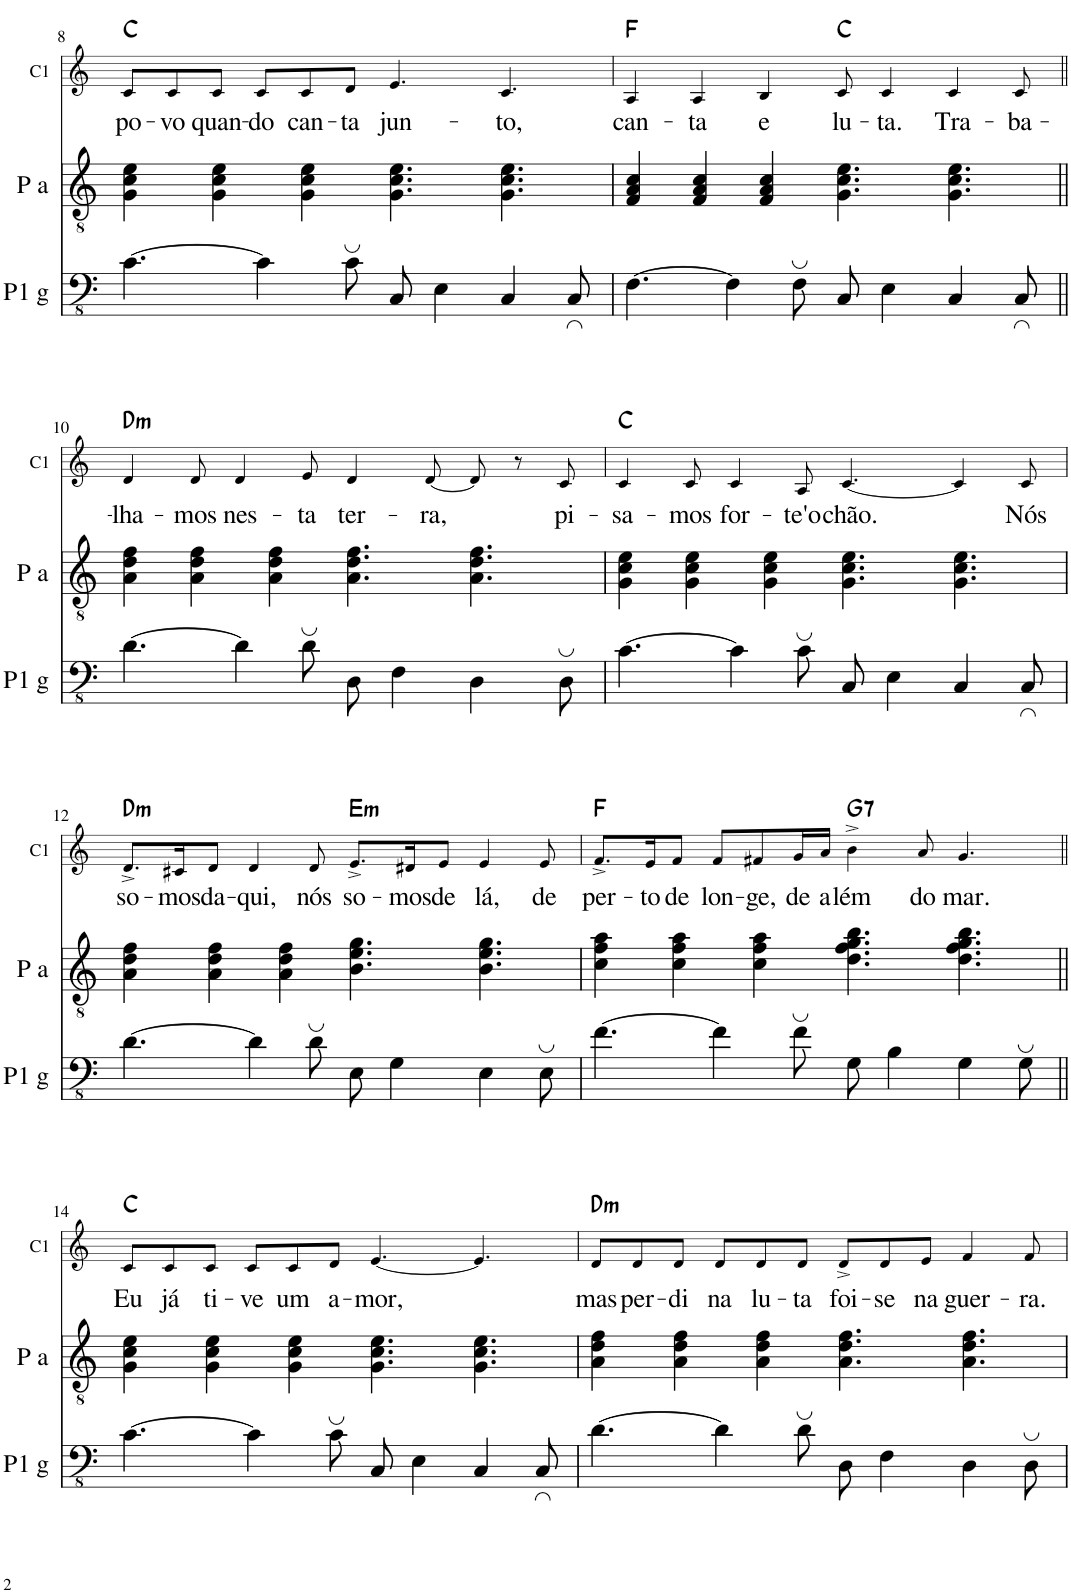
**kern	**kern	**kern	**kern	**kern	**kern	**kern	**text	**harte	**kern	**text	**harte	**kern	**text	**harte	**kern	**text	**harte
*part10	*part9	*part8	*part7	*part6	*part5	*part4	*part4	*part4	*part3	*part3	*part3	*part2	*part2	*part2	*part1	*part1	*part1
*staff10	*staff9	*staff8	*staff7	*staff6	*staff5	*staff4	*staff4	*	*staff3	*staff3	*	*staff2	*staff2	*	*staff1	*staff1	*
*I"T3 timpano	*I"H2 Harpa	*I"H1 violão	*I"P2 grave	*I"P1 grave	*I"P agudo	*I"C4	*	*	*I"C3	*	*	*I"C2	*	*	*I"C1	*	*
*I'T3	*I'H2	*I'H1	*I'P2 g	*I'P1 g	*I'P a	*I'C4	*	*	*I'C3	*	*	*I'C2	*	*	*I'C1	*	*
!!LO:PB:g=z
*clefF4	*clefF4	*clefF4	*clefFv4	*clefFv4	*clefGv2	*clefG2	*	*	*clefG2	*	*	*clefG2	*	*	*clefG2	*	*
*	*Trd-7c-12	*	*	*	*	*Trd1c2	*	*	*Trd1c2	*	*	*Trd4c7	*	*	*	*	*
*k[]	*k[]	*k[]	*k[]	*k[]	*k[]	*k[]	*	*	*k[]	*	*	*k[]	*	*	*k[]	*	*
*M12/8	*M12/8	*M12/8	*M12/8	*M12/8	*M12/8	*M12/8	*	*	*M12/8	*	*	*M12/8	*	*	*M12/8	*	*
=8	=8	=8	=8	=8	=8	=8	=8	=8	=8	=8	=8	=8	=8	=8	=8	=8	=8
!	!	!	!	!	!	!	!	!	!	!	!	!	!	!	!	!LO:LY:b	!
4GGG 4CC 4EE	4GG 4C 4E	4GG 4C 4E	[4.C	[4.C\	4G\ 4c\ 4e\	8c/L	po-	C:maj	8c/L	po-	C:maj	8c/L	po-	C:maj	8c/L	po-	C:maj
!	!	!	!	!	!	!	!	!	!	!	!	!	!	!	!	!LO:LY:b	!
.	.	.	.	.	.	8c/	-vo	.	8c/	-vo	.	8c/	-vo	.	8c/	-vo	.
!	!	!	!	!	!	!	!	!	!	!	!	!	!	!	!	!LO:LY:b	!
[8GGG [8CC [8EE	[8GG [8C [8E	[8GG [8C [8E	.	.	4G\ 4c\ 4e\	8c/J	quan-	.	8c/J	quan-	.	8c/J	quan-	.	8c/J	quan-	.
!	!	!	!	!	!	!	!	!	!	!	!	!	!	!	!	!LO:LY:b	!
8GGG] 8CC] 8EE]	8GG] 8C] 8E]	8GG] 8C] 8E]	4.C]	4C\]	.	8c/L	-do	.	8c/L	-do	.	8c/L	-do	.	8c/L	-do	.
!	!	!	!	!	!	!	!	!	!	!	!	!	!	!	!	!LO:LY:b	!
4GGG 4CC 4EE	4GG 4C 4E	4GG 4C 4E	.	.	4G\ 4c\ 4e\	8c/	can-	.	8c/	can-	.	8c/	can-	.	8c/	can-	.
!	!	!	!	!	!	!	!	!	!	!	!	!	!	!	!	!LO:LY:b	!
.	.	.	.	8C\	.	8d/J	-ta	.	8d/J	-ta	.	8d/J	-ta	.	8d/J	-ta	.
!	!	!	!	!	!	!	!	!	!	!	!	!	!	!	!	!LO:LY:b	!
8GGG 8CC 8EE	8GG 8C 8E	8GG 8C 8E	8CC	8CC/	4.G\ 4.c\ 4.e\	4.e	jun-	.	4.e	jun-	.	4.e	jun-	.	4.e/	jun-	.
4GGG 4CC 4EE	4GG 4C 4E	4GG 4C 4E	4EE	4EE\	.	.	.	.	.	.	.	.	.	.	.	.	.
!	!	!	!	!	!	!	!	!	!	!	!	!	!	!	!	!LO:LY:b	!
4.GGG 4.CC 4.EE	4.GG 4.C 4.E	4.GG 4.C 4.E	4.CC	4CC/	4.G\ 4.c\ 4.e\	4.c	to,	.	4.c	to,	.	4.c	to,	.	4.c/	to,	.
.	.	.	.	8CC/	.	.	.	.	.	.	.	.	.	.	.	.	.
=9	=9	=9	=9	=9	=9	=9	=9	=9	=9	=9	=9	=9	=9	=9	=9	=9	=9
!	!	!	!	!	!	!	!	!	!	!	!	!	!	!	!	!LO:LY:b	!
4FFF 4AAA 4CC	4FF 4AA 4C	4GG 4BB 4D 4F	[4.FF	[4.FF\	4F/ 4A/ 4c/	4A	can-	F:maj	4A	can-	F:maj	4A	can-	F:maj	4A/	can-	F:maj
!	!	!	!	!	!	!	!	!	!	!	!	!	!	!	!	!LO:LY:b	!
[8FFF [8AAA [8CC	[8FF [8AA [8C	[8GG [8BB [8D [8F	.	.	4F/ 4A/ 4c/	4A	-ta	.	4A	-ta	.	4A	-ta	.	4A/	-ta	.
8FFF] 8AAA] 8CC]	8FF] 8AA] 8C]	8GG] 8BB] 8D] 8F]	4.FF]	4FF\]	.	.	.	.	.	.	.	.	.	.	.	.	.
!	!	!	!	!	!	!	!	!	!	!	!	!	!	!	!	!LO:LY:b	!
4FFF 4AAA 4CC	4FF 4AA 4C	4GG 4BB 4D 4F	.	.	4F/ 4A/ 4c/	4B	e	.	4B	e	.	4B	e	.	4B/	e	.
.	.	.	.	8FF\	.	.	.	.	.	.	.	.	.	.	.	.	.
!	!	!	!	!	!	!	!	!	!	!	!	!	!	!	!	!LO:LY:b	!
8GGG 8CC 8EE	8GG 8C 8E	8GG 8C 8E	8CC	8CC/	4.G\ 4.c\ 4.e\	8c	lu-	C:maj	8c	lu-	C:maj	8c	lu-	C:maj	8c/	lu-	C:maj
!	!	!	!	!	!	!	!	!	!	!	!	!	!	!	!	!LO:LY:b	!
4GGG 4CC 4EE	4GG 4C 4E	4GG 4C 4E	4EE	4EE\	.	4c	-ta.	.	4c	-ta.	.	4c	-ta.	.	4c/	-ta.	.
!	!	!	!	!	!	!	!	!	!	!	!	!	!	!	!	!LO:LY:b	!
4.GGG 4.CC 4.EE	4.GG 4.C 4.E	4.GG 4.C 4.E	4.CC	4CC/	4.G\ 4.c\ 4.e\	4c	Tra-	.	4c	Tra-	.	4c	Tra-	.	4c/	Tra-	.
!	!	!	!	!	!	!	!	!	!	!	!	!	!	!	!	!LO:LY:b	!
.	.	.	.	8CC/	.	8c	-ba-	.	8c	-ba-	.	8c	-ba-	.	8c/	-ba-	.
!!LO:LB:g=z
=10||	=10||	=10||	=10||	=10||	=10||	=10||	=10||	=10||	=10||	=10||	=10||	=10||	=10||	=10||	=10||	=10||	=10||
!	!	!	!	!	!	!	!	!LO:H:kt=m	!	!	!LO:H:kt=m	!	!	!LO:H:kt=m	!	!LO:LY:b	!LO:H:kt=m
4AAA 4DD 4FF	4AA 4D 4F	4AA 4D 4F	[4.D	[4.D\	4A\ 4d\ 4f\	4d	-lha-	D:min	4d	-lha-	D:min	4d	-lha-	D:min	4d/	-lha-	D:min
!	!	!	!	!	!	!	!	!	!	!	!	!	!	!	!	!LO:LY:b	!
[8AAA [8DD [8FF	[8AA [8D [8F	[8AA [8D [8F	.	.	4A\ 4d\ 4f\	8d	-mos	.	8d	-mos	.	8d	-mos	.	8d/	-mos	.
!	!	!	!	!	!	!	!	!	!	!	!	!	!	!	!	!LO:LY:b	!
8AAA] 8DD] 8FF]	8AA] 8D] 8F]	8AA] 8D] 8F]	4.D]	4D\]	.	4d	nes-	.	4d	nes-	.	4d	nes-	.	4d/	nes-	.
4AAA 4DD 4FF	4AA 4D 4F	4AA 4D 4F	.	.	4A\ 4d\ 4f\	.	.	.	.	.	.	.	.	.	.	.	.
!	!	!	!	!	!	!	!	!	!	!	!	!	!	!	!	!LO:LY:b	!
.	.	.	.	8D\	.	8e	-ta	.	8e	-ta	.	8e	-ta	.	8e/	-ta	.
!	!	!	!	!	!	!	!	!	!	!	!	!	!	!	!	!LO:LY:b	!
8AAA 8DD 8FF	8AA 8D 8F	8AA 8D 8F	8DD	8DD\	4.A\ 4.d\ 4.f\	4d	ter-	.	4d	ter-	.	4d	ter-	.	4d/	ter-	.
4AAA 4DD 4FF	4AA 4D 4F	4AA 4D 4F	4FF	4FF\	.	.	.	.	.	.	.	.	.	.	.	.	.
!	!	!	!	!	!	!	!	!	!	!	!	!	!	!	!	!LO:LY:b	!
.	.	.	.	.	.	[8d	-ra,	.	[8d	-ra,	.	[8d	-ra,	.	[8d/	-ra,	.
4.AAA 4.DD 4.FF	4.AA 4.D 4.F	4.AA 4.D 4.F	4.DD	4DD\	4.A\ 4.d\ 4.f\	8d]	.	.	8d]	.	.	8d]	.	.	8d/]	.	.
.	.	.	.	.	.	8r	.	.	8r	.	.	8r	.	.	8r	.	.
!	!	!	!	!	!	!	!	!	!	!	!	!	!	!	!	!LO:LY:b	!
.	.	.	.	8DD\	.	8c	pi-	.	8c	pi-	.	8c	pi-	.	8c/	pi-	.
=11	=11	=11	=11	=11	=11	=11	=11	=11	=11	=11	=11	=11	=11	=11	=11	=11	=11
!	!	!	!	!	!	!	!	!	!	!	!	!	!	!	!	!LO:LY:b	!
4GGG 4CC 4EE	4GG 4C 4E	4GG 4C 4E	[4.C	[4.C\	4G\ 4c\ 4e\	4c	-sa-	C:maj	4c	-sa-	C:maj	4c	-sa-	C:maj	4c/	-sa-	C:maj
!	!	!	!	!	!	!	!	!	!	!	!	!	!	!	!	!LO:LY:b	!
[8GGG [8CC [8EE	[8GG [8C [8E	[8GG [8C [8E	.	.	4G\ 4c\ 4e\	8c	mos	.	8c	mos	.	8c	mos	.	8c/	mos	.
!	!	!	!	!	!	!	!	!	!	!	!	!	!	!	!	!LO:LY:b	!
8GGG] 8CC] 8EE]	8GG] 8C] 8E]	8GG] 8C] 8E]	4.C]	4C\]	.	4c	for-	.	4c	for-	.	4c	for-	.	4c/	for-	.
4GGG 4CC 4EE	4GG 4C 4E	4GG 4C 4E	.	.	4G\ 4c\ 4e\	.	.	.	.	.	.	.	.	.	.	.	.
!	!	!	!	!	!	!	!	!	!	!	!	!	!	!	!	!LO:LY:b	!
.	.	.	.	8C\	.	8A	-te'o	.	8A	-te'o	.	8A	-te.o	.	8A/	-te'o	.
!	!	!	!	!	!	!	!	!	!	!	!	!	!	!	!	!LO:LY:b	!
8GGG 8CC 8EE	8GG 8C 8E	8GG 8C 8E	8CC	8CC/	4.G\ 4.c\ 4.e\	[4.c	chão.	.	[4.c	chão.	.	[4.c	chão.	C:maj	[4.c/	chão.	.
4GGG 4CC 4EE	4GG 4C 4E	4GG 4C 4E	4EE	4EE\	.	.	.	.	.	.	.	.	.	.	.	.	.
4.GGG 4.CC 4.EE	4.GG 4.C 4.E	4.GG 4.C 4.E	4.CC	4CC/	4.G\ 4.c\ 4.e\	4c]	.	.	4c]	.	.	4c]	.	.	4c/]	.	.
!	!	!	!	!	!	!	!	!	!	!	!	!	!	!LO:H:kt=m	!	!LO:LY:b	!
.	.	.	.	8CC/	.	8c	Nós	.	8c	Nós	.	8c	Nós	D:min	8c/	Nós	.
!!LO:LB:g=z
=12	=12	=12	=12	=12	=12	=12	=12	=12	=12	=12	=12	=12	=12	=12	=12	=12	=12
!	!	!	!	!	!	!	!	!LO:H:kt=m	!	!	!LO:H:kt=m	!	!	!LO:H:kt=m	!	!LO:LY:b	!LO:H:kt=m
4AAA 4DD 4FF	4AA 4D 4F	4AA 4D 4F	[4.D	[4.D\	4A\ 4d\ 4f\	8.d^/L	so-	D:min	8.d^/L	so-	D:min	8.d^/L	so-	D:min	8.d^/L	so-	D:min
!	!	!	!	!	!	!	!	!	!	!	!	!	!	!	!	!LO:LY:b	!
.	.	.	.	.	.	16c#X/K	-mos	.	16c#X/K	-mos	.	16c#X/K	-mos	.	16c#X/K	-mos	.
!	!	!	!	!	!	!	!	!	!	!	!	!	!	!	!	!LO:LY:b	!
[8AAA [8DD [8FF	[8AA [8D [8F	[8AA [8D [8F	.	.	4A\ 4d\ 4f\	8d/J	da-	.	8d/J	da-	.	8d/J	da-	.	8d/J	da-	.
!	!	!	!	!	!	!	!	!	!	!	!	!	!	!	!	!LO:LY:b	!
8AAA] 8DD] 8FF]	8AA] 8D] 8F]	8AA] 8D] 8F]	4.D]	4D\]	.	4d	-qui,	.	4d	-qui,	.	4d	-qui,	.	4d/	-qui,	.
4AAA 4DD 4FF	4AA 4D 4F	4AA 4D 4F	.	.	4A\ 4d\ 4f\	.	.	.	.	.	.	.	.	.	.	.	.
!	!	!	!	!	!	!	!	!	!	!	!	!	!	!	!	!LO:LY:b	!
.	.	.	.	8D\	.	8d	-nós	.	8d	-nós	.	8d	-nós	.	8d/	-nós	.
!	!	!	!	!	!	!	!	!LO:H:kt=m	!	!	!LO:H:kt=m	!	!	!LO:H:kt=m	!	!LO:LY:b	!LO:H:kt=m
8BBB 8EE 8GG	8BB 8E 8G	8BB 8E 8G	8EE	8EE\	4.B\ 4.e\ 4.g\	8.e^/L	so-	E:min	8.e^/L	so-	E:min	8.e^/L	so-	E:min	8.e^/L	so-	E:min
4BBB 4EE 4GG	4BB 4E 4G	4BB 4E 4G	4GG	4GG\	.	.	.	.	.	.	.	.	.	.	.	.	.
!	!	!	!	!	!	!	!	!	!	!	!	!	!	!	!	!LO:LY:b	!
.	.	.	.	.	.	16d#X/K	-mos	.	16d#X/K	-mos	.	16d#X/K	-mos	.	16d#X/K	-mos	.
!	!	!	!	!	!	!	!	!	!	!	!	!	!	!	!	!LO:LY:b	!
.	.	.	.	.	.	8e/J	de	.	8e/J	de	.	8e/J	de	.	8e/J	de	.
!	!	!	!	!	!	!	!	!	!	!	!	!	!	!	!	!LO:LY:b	!
4.BBB 4.EE 4.GG	4.BB 4.E 4.G	4.BB 4.E 4.G	4.EE	4EE\	4.B\ 4.e\ 4.g\	4e	lá,	.	4e	lá,	.	4e	lá,	.	4e/	lá,	.
!	!	!	!	!	!	!	!	!	!	!	!	!	!	!	!	!LO:LY:b	!
.	.	.	.	8EE\	.	8e	de	.	8e	de	.	8e	de	.	8e/	de	.
=13	=13	=13	=13	=13	=13	=13	=13	=13	=13	=13	=13	=13	=13	=13	=13	=13	=13
!	!	!	!	!	!	!	!	!	!	!	!	!	!	!	!	!LO:LY:b	!
4CC 4FF 4AA	4C 4F 4A	4C 4F 4A	[4.F	[4.F\	4c\ 4f\ 4a\	8.f^/L	per-	F:maj	8.f^/L	per-	F:maj	8.f^/L	per-	F:maj	8.f^/L	per-	F:maj
!	!	!	!	!	!	!	!	!	!	!	!	!	!	!	!	!LO:LY:b	!
.	.	.	.	.	.	16e/K	-to	.	16e/K	-to	.	16e/K	-to	.	16e/K	-to	.
!	!	!	!	!	!	!	!	!	!	!	!	!	!	!	!	!LO:LY:b	!
[8CC [8FF [8AA	[8C [8F [8A	[8C [8F [8A	.	.	4c\ 4f\ 4a\	8f/J	-de	.	8f/J	-de	.	8f/J	-de	.	8f/J	-de	.
!	!	!	!	!	!	!	!	!	!	!	!	!	!	!	!	!LO:LY:b	!
8CC] 8FF] 8AA]	8C] 8F] 8A]	8C] 8F] 8A]	4.F]	4F\]	.	8f/L	lon-	.	8f/L	lon-	.	8f/L	lon-	.	8f/L	lon-	.
!	!	!	!	!	!	!	!	!	!	!	!	!	!	!	!	!LO:LY:b	!
4CC 4FF 4AA	4C 4F 4A	4C 4F 4A	.	.	4c\ 4f\ 4a\	8f#X/	-ge,	.	8f#X/	-ge,	.	8f#X/J	-ge,	.	8f#X/	-ge,	.
!	!	!	!	!	!	!	!	!	!	!	!	!	!	!LO:H:kt=7	!	!LO:LY:b	!
.	.	.	.	8F\	.	16g/L	-de	.	16g/L	-de	.	16g/LL	-de	G:7	16g/L	-de	.
!	!	!	!	!	!	!	!	!	!	!	!	!	!	!	!	!LO:LY:b	!
.	.	.	.	.	.	16a/JJ	a-	.	16a/JJ	a-	.	16a/JJ	a-	.	16a/JJ	a-	.
!	!	!	!	!	!	!	!	!LO:H:n=1:kt=7	!	!	!	!	!	!	!	!LO:LY:b	!
!	!	!	!	!	!	!	!	!LO:H:n=2:kt=N.C.	!	!	!LO:H:n=1:kt=7	!	!	!	!	!	!
!	!	!	!	!	!	!	!	!	!	!	!LO:H:n=2:kt=N.C.	!	!	!LO:H:n=1:kt=7	!	!	!
!	!	!	!	!	!	!	!	!	!	!	!	!	!	!LO:H:n=2:kt=N.C.	!	!	!LO:H:n=1:kt=7
!	!	!	!	!	!	!	!	!	!	!	!	!	!	!	!	!	!LO:H:n=2:kt=N.C.
8DD 8FF 8GG 8BB	8D 8F 8G 8B	8GG 8BB 8D 8F	8GG	8GG\	4.d\ 4.f\ 4.g\ 4.b\	4b^	-lém	G:7 N	4b^	-lém	G:7 N	4b^	-lém	G:7 N	4b^\	-lém	G:7 N
4DD 4FF 4GG 4BB	4D 4F 4G 4B	4GG 4BB 4D 4F	4BB	4BB\	.	.	.	.	.	.	.	.	.	.	.	.	.
!	!	!	!	!	!	!	!	!	!	!	!	!	!	!	!	!LO:LY:b	!
.	.	.	.	.	.	8a	do	.	8a	do	.	8a	do	.	8a/	do	.
!	!	!	!	!	!	!	!	!	!	!	!	!	!	!	!	!LO:LY:b	!
4.DD 4.FF 4.GG 4.BB	4.D 4.F 4.G 4.B	4.GG 4.BB 4.D 4.F	4.GG	4GG\	4.d\ 4.f\ 4.g\ 4.b\	4.g	mar.	.	4.g	mar.	.	4.g	mar.	.	4.g/	mar.	.
.	.	.	.	8GG\	.	.	.	.	.	.	.	.	.	.	.	.	.
!!LO:LB:g=z
=14||	=14||	=14||	=14||	=14||	=14||	=14||	=14||	=14||	=14||	=14||	=14||	=14||	=14||	=14||	=14||	=14||	=14||
!	!	!	!	!	!	!	!	!	!	!	!	!	!	!	!	!LO:LY:b	!
4GGG 4CC 4EE	4GG 4C 4E	4GG 4C 4E	[4.C	[4.C\	4G\ 4c\ 4e\	8c/L	Eu	C:maj	8c/L	Eu	C:maj	8c/L	Eu	C:maj	8c/L	Eu	C:maj
!	!	!	!	!	!	!	!	!	!	!	!	!	!	!	!	!LO:LY:b	!
.	.	.	.	.	.	8c/	já	.	8c/	já	.	8c/	já	.	8c/	já	.
!	!	!	!	!	!	!	!	!	!	!	!	!	!	!	!	!LO:LY:b	!
[8GGG [8CC [8EE	[8GG [8C [8E	[8GG [8C [8E	.	.	4G\ 4c\ 4e\	8c/J	ti-	.	8c/J	ti-	.	8c/J	ti-	.	8c/J	ti-	.
!	!	!	!	!	!	!	!	!	!	!	!	!	!	!	!	!LO:LY:b	!
8GGG] 8CC] 8EE]	8GG] 8C] 8E]	8GG] 8C] 8E]	4.C]	4C\]	.	8c/L	-ve	.	8c/L	-ve	.	8c/L	-ve	.	8c/L	-ve	.
!	!	!	!	!	!	!	!	!	!	!	!	!	!	!	!	!LO:LY:b	!
4GGG 4CC 4EE	4GG 4C 4E	4GG 4C 4E	.	.	4G\ 4c\ 4e\	8c/	um	.	8c/	um	.	8c/	um	.	8c/	um	.
!	!	!	!	!	!	!	!	!	!	!	!	!	!	!	!	!LO:LY:b	!
.	.	.	.	8C\	.	8d/J	a-	.	8d/J	a-	.	8d/J	a-	.	8d/J	a-	.
!	!	!	!	!	!	!	!	!	!	!	!	!	!	!	!	!LO:LY:b	!
8GGG 8CC 8EE	8GG 8C 8E	8GG 8C 8E	8CC	8CC/	4.G\ 4.c\ 4.e\	[4.e	-mor,	.	[4.e	-mor,	.	[4.e	-mor,	.	[4.e/	-mor,	.
4GGG 4CC 4EE	4GG 4C 4E	4GG 4C 4E	4EE	4EE\	.	.	.	.	.	.	.	.	.	.	.	.	.
4.GGG 4.CC 4.EE	4.GG 4.C 4.E	4.GG 4.C 4.E	4.CC	4CC/	4.G\ 4.c\ 4.e\	4.e]	.	.	4.e]	.	.	4.e]	.	.	4.e/]	.	.
.	.	.	.	8CC/	.	.	.	.	.	.	.	.	.	.	.	.	.
=15	=15	=15	=15	=15	=15	=15	=15	=15	=15	=15	=15	=15	=15	=15	=15	=15	=15
!	!	!	!	!	!	!	!	!LO:H:kt=m	!	!	!LO:H:kt=m	!	!	!LO:H:kt=m	!	!LO:LY:b	!LO:H:kt=m
4AAA 4DD 4FF	4AA 4D 4F	4AA 4D 4F	[4.D	[4.D\	4A\ 4d\ 4f\	8d/L	mas	D:min	8d/L	mas	D:min	8d/L	mas	D:min	8d/L	mas	D:min
!	!	!	!	!	!	!	!	!	!	!	!	!	!	!	!	!LO:LY:b	!
.	.	.	.	.	.	8d/	per-	.	8d/	per-	.	8d/	per-	.	8d/	per-	.
!	!	!	!	!	!	!	!	!	!	!	!	!	!	!	!	!LO:LY:b	!
[8AAA [8DD [8FF	[8AA [8D [8F	[8AA [8D [8F	.	.	4A\ 4d\ 4f\	8d/J	-di	.	8d/J	-di	.	8d/J	-di	.	8d/J	-di	.
!	!	!	!	!	!	!	!	!	!	!	!	!	!	!	!	!LO:LY:b	!
8AAA] 8DD] 8FF]	8AA] 8D] 8F]	8AA] 8D] 8F]	4.D]	4D\]	.	8d/L	na	.	8d/L	na	.	8d/L	na	.	8d/L	na	.
!	!	!	!	!	!	!	!	!	!	!	!	!	!	!	!	!LO:LY:b	!
4AAA 4DD 4FF	4AA 4D 4F	4AA 4D 4F	.	.	4A\ 4d\ 4f\	8d/	lu-	.	8d/	lu-	.	8d/	lu-	.	8d/	lu-	.
!	!	!	!	!	!	!	!	!	!	!	!	!	!	!	!	!LO:LY:b	!
.	.	.	.	8D\	.	8d/J	-ta	.	8d/J	-ta	.	8d/J	-ta	.	8d/J	-ta	.
!	!	!	!	!	!	!	!	!	!	!	!	!	!	!	!	!LO:LY:b	!
8AAA 8DD 8FF	8AA 8D 8F	8AA 8D 8F	8DD	8DD\	4.A\ 4.d\ 4.f\	8d^/L	foi-	.	8d^/L	foi-	.	8d^/L	foi-	.	8d^/L	foi-	.
!	!	!	!	!	!	!	!	!	!	!	!	!	!	!	!	!LO:LY:b	!
4AAA 4DD 4FF	4AA 4D 4F	4AA 4D 4F	4FF	4FF\	.	8d/	-se	.	8d/	-se	.	8d/	-se	.	8d/	-se	.
!	!	!	!	!	!	!	!	!	!	!	!	!	!	!	!	!LO:LY:b	!
.	.	.	.	.	.	8e/J	na	.	8e/J	na	.	8e/J	na	.	8e/J	na	.
!	!	!	!	!	!	!	!	!	!	!	!	!	!	!	!	!LO:LY:b	!
4.AAA 4.DD 4.FF	4.AA 4.D 4.F	4.AA 4.D 4.F	4.DD	4DD\	4.A\ 4.d\ 4.f\	4f	guer-	.	4f	guer-	.	4f	guer-	.	4f/	guer-	.
!	!	!	!	!	!	!	!	!	!	!	!	!	!	!	!	!LO:LY:b	!
.	.	.	.	8DD\	.	8f	-ra.	.	8f	-ra.	.	8f	-ra.	.	8f/	-ra.	.
=	=	=	=	=	=	=	=	=	=	=	=	=	=	=	=	=	=
*-	*-	*-	*-	*-	*-	*-	*-	*-	*-	*-	*-	*-	*-	*-	*-	*-	*-
